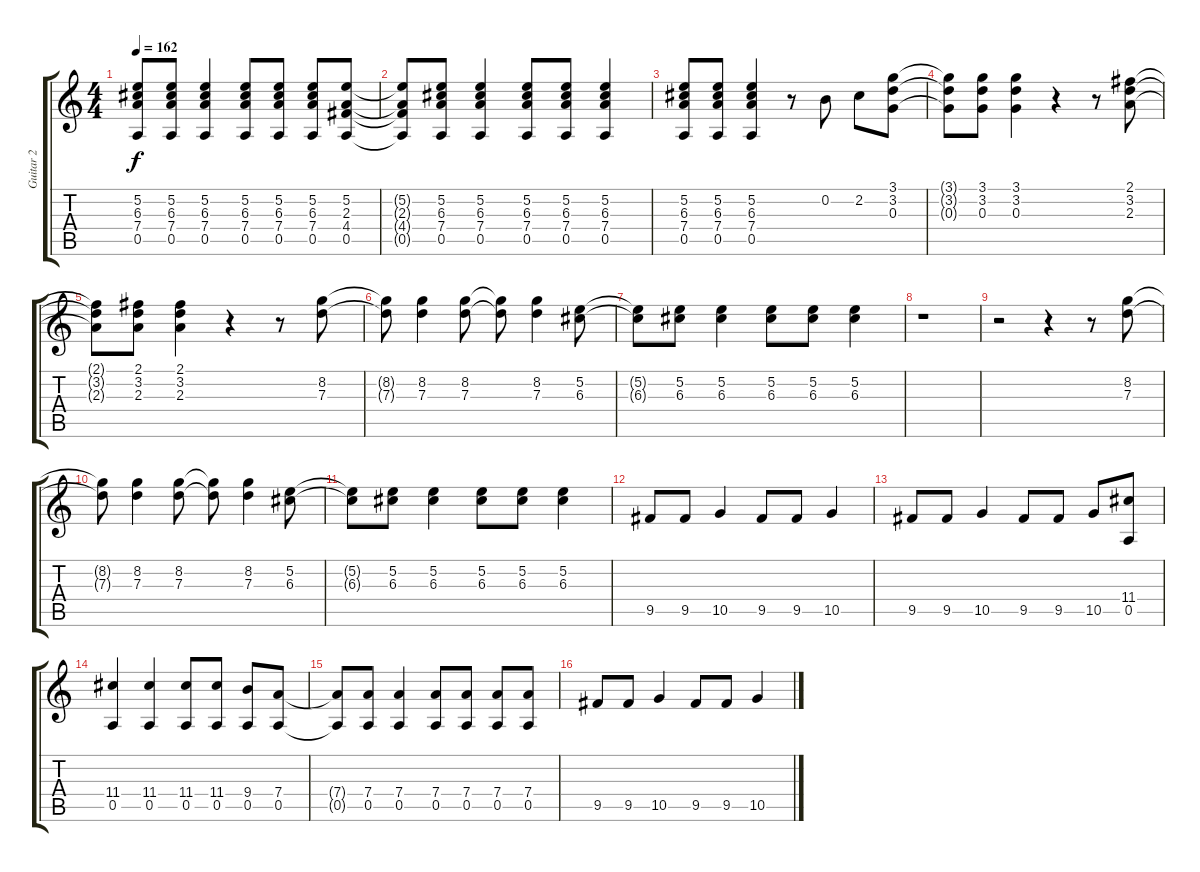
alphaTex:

\track ("Guitar 2" "Guitar 2") {instrument distortionguitar}
\staff {score tabs}
\tuning (E4 B3 G3 D3 A2 E2) {hide}
\ts (4 4)
\tempo 162
\clef g2
\ks c
(5.2{t} 6.3{t} 7.4{t} 0.5{t}).8{dy f} (5.2 6.3 7.4 0.5).8 (5.2 6.3 7.4 0.5).4 (5.2 6.3 7.4 0.5).8 (5.2 6.3 7.4 0.5).8 (5.2 6.3 7.4 0.5).8 (5.2 2.3 4.4 0.5).8 |
(5.2{t} 2.3{t} 4.4{t} 0.5{t}).8 (5.2 6.3 7.4 0.5).8 (5.2 6.3 7.4 0.5).4 (5.2 6.3 7.4 0.5).8 (5.2 6.3 7.4 0.5).8 (5.2 6.3 7.4 0.5).4 |
(5.2 6.3 7.4 0.5).8 (5.2 6.3 7.4 0.5).8 (5.2 6.3 7.4 0.5).4 r.8 0.2.8 2.2.8 (3.1 3.2 0.3).8 |
(3.1{t} 3.2{t} 0.3{t}).8 (3.1 3.2 0.3).8 (3.1 3.2 0.3).4 r.4 r.8 (2.1 3.2 2.3).8 |
(2.1{t} 3.2{t} 2.3{t}).8 (2.1 3.2 2.3).8 (2.1 3.2 2.3).4 r.4 r.8 (8.2 7.3).8 |
(8.2{t} 7.3{t}).8 (8.2 7.3).4 (8.2 7.3).8 (8.2{t} 7.3{t}).8 (8.2 7.3).4 (5.2 6.3).8 |
(5.2{t} 6.3{t}).8 (5.2 6.3).8 (5.2 6.3).4 (5.2 6.3).8 (5.2 6.3).8 (5.2 6.3).4 |
r.1 |
r.2 r.4 r.8 (8.2 7.3).8 |
(8.2{t} 7.3{t}).8 (8.2 7.3).4 (8.2 7.3).8 (8.2{t} 7.3{t}).8 (8.2 7.3).4 (5.2 6.3).8 |
(5.2{t} 6.3{t}).8 (5.2 6.3).8 (5.2 6.3).4 (5.2 6.3).8 (5.2 6.3).8 (5.2 6.3).4 |
9.5.8 9.5.8 10.5.4 9.5.8 9.5.8 10.5.4 |
9.5.8 9.5.8 10.5.4 9.5.8 9.5.8 10.5.8 (11.4 0.5).8 |
(11.4 0.5).4 (11.4 0.5).4 (11.4 0.5).8 (11.4 0.5).8 (9.4 0.5).8 (7.4 0.5).8 |
(7.4{t} 0.5{t}).8 (7.4 0.5).8 (7.4 0.5).4 (7.4 0.5).8 (7.4 0.5).8 (7.4 0.5).8 (7.4 0.5).8 |
9.5.8 9.5.8 10.5.4 9.5.8 9.5.8 10.5.4
